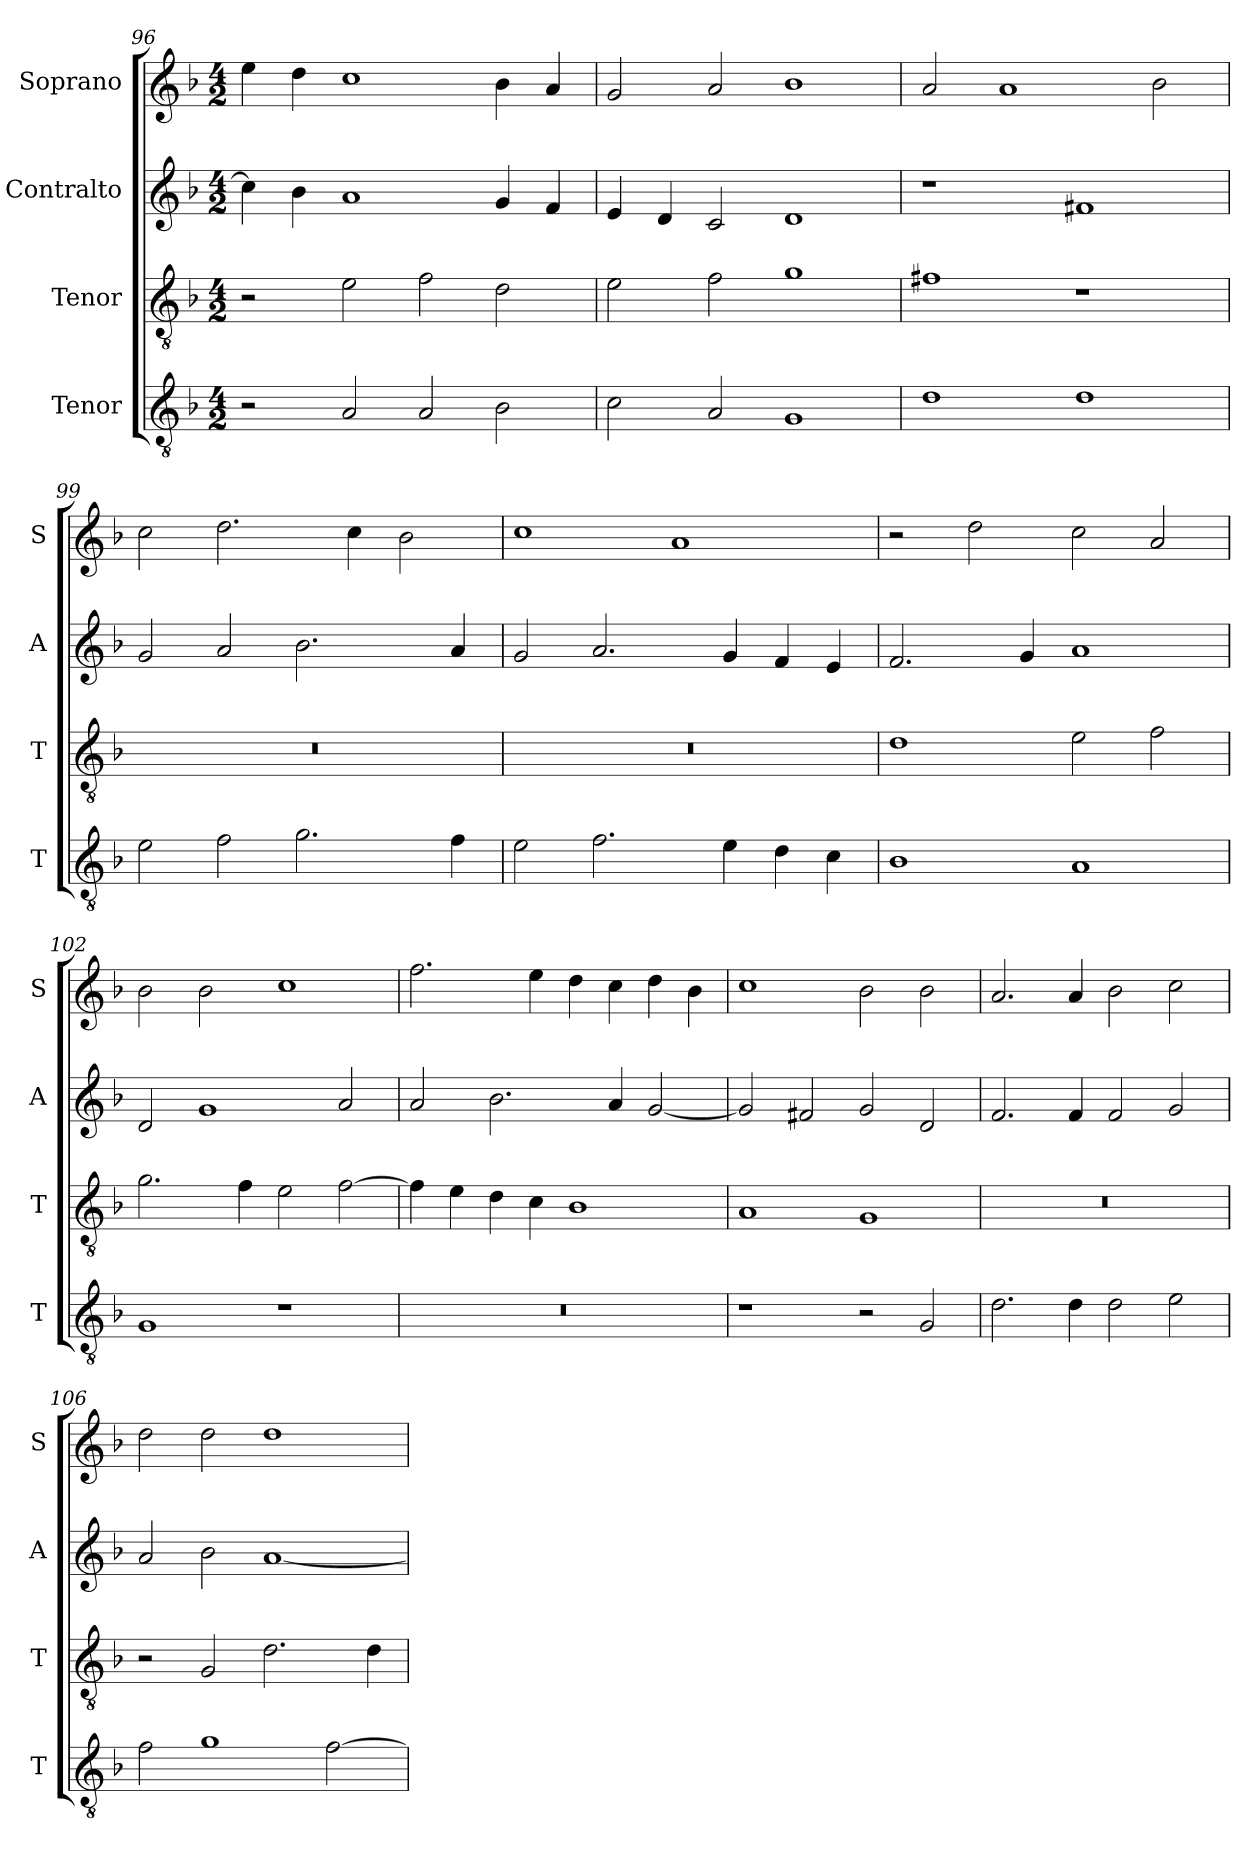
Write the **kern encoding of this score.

**kern	**kern	**kern	**kern
*part4	*part3	*part2	*part1
*staff4	*staff3	*staff2	*staff1
*I"Tenor	*I"Tenor	*I"Contralto	*I"Soprano
*I'T	*I'T	*I'A	*I'S
*clefGv2	*clefGv2	*clefG2	*clefG2
*k[b-]	*k[b-]	*k[b-]	*k[b-]
*G:dor	*G:dor	*G:dor	*G:dor
*M4/2	*M4/2	*M4/2	*M4/2
=96	=96	=96	=96
2r	2r	4cc]	4ee
.	.	4b-	4dd
2A	2e	1a	1cc
2A	2f	.	.
2B-	2d	4g	4b-
.	.	4f	4a
=97	=97	=97	=97
2c	2e	4e	2g
.	.	4d	.
2A	2f	2c	2a
1G	1g	1d	1b-
=98	=98	=98	=98
1d	1f#X	1r	2a
.	.	.	1a
1d	1r	1f#X	.
.	.	.	2b-
=99	=99	=99	=99
2e	0r	2g	2cc
2f	.	2a	2.dd
2.g	.	2.b-	.
.	.	.	4cc
.	.	.	2b-
4f	.	4a	.
=100	=100	=100	=100
2e	0r	2g	1cc
2.f	.	2.a	.
.	.	.	1a
4e	.	4g	.
4d	.	4f	.
4c	.	4e	.
=101	=101	=101	=101
1B-	1d	2.f	2r
.	.	.	2dd
.	.	4g	.
1A	2e	1a	2cc
.	2f	.	2a
=102	=102	=102	=102
1G	2.g	2d	2b-
.	.	1g	2b-
.	4f	.	.
1r	2e	.	1cc
.	[2f	2a	.
=103	=103	=103	=103
0r	4f]	2a	2.ff
.	4e	.	.
.	4d	2.b-	.
.	4c	.	4ee
.	1B-	.	4dd
.	.	4a	4cc
.	.	[2g	4dd
.	.	.	4b-
=104	=104	=104	=104
1r	1A	2g]	1cc
.	.	2f#X	.
2r	1G	2g	2b-
2G	.	2d	2b-
=105	=105	=105	=105
2.d	0r	2.f	2.a
4d	.	4f	4a
2d	.	2f	2b-
2e	.	2g	2cc
=106	=106	=106	=106
2f	2r	2a	2dd
1g	2G	2b-	2dd
.	2.d	[1a	1dd
[2f	.	.	.
.	4d	.	.
=	=	=	=
*-	*-	*-	*-
